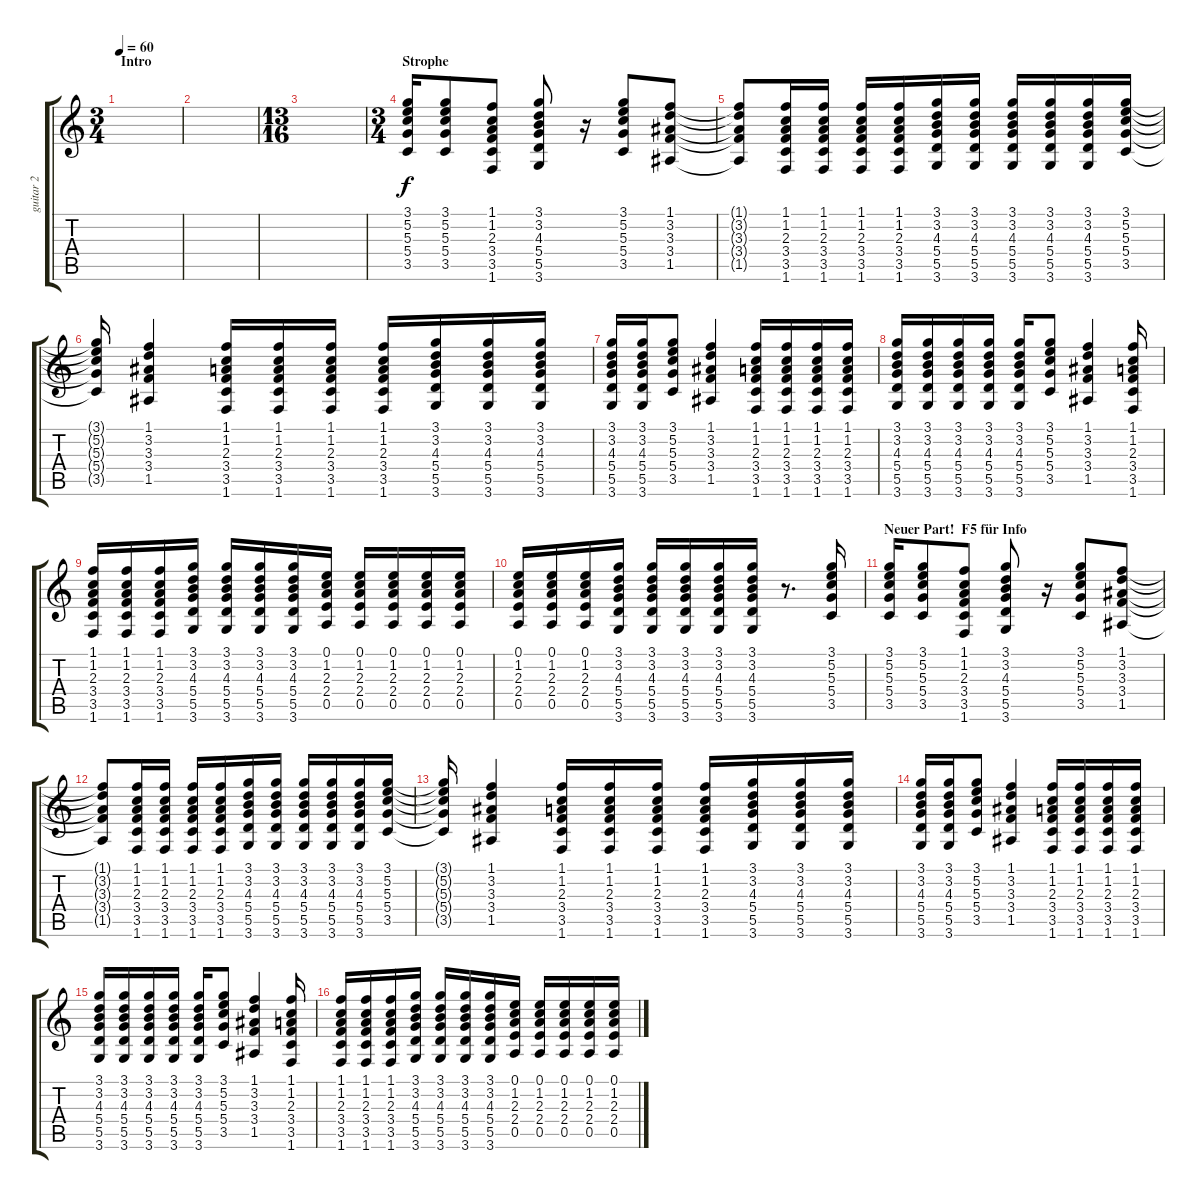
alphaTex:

\track ("guitar 2" "guitar 2") {instrument distortionguitar}
\staff {score tabs}
\tuning (E4 B3 G3 D3 A2 E2) {hide}
\ts (3 4)
\section ("" "Intro")
\tempo 60
\clef g2
\ks c
|
|
\ts (13 16)
|
\ts (3 4)
\section ("" "Strophe")
(3.1 5.2 5.3 5.4 3.5).16 (3.1 5.2 5.3 5.4 3.5).8 (1.1 1.2 2.3 3.4 3.5 1.6).8 (3.1 3.2 4.3 5.4 5.5 3.6).8 r.16 (3.1 5.2 5.3 5.4 3.5).8 (1.1 3.2 3.3 3.4 1.5).8 |
(1.1{t} 3.2{t} 3.3{t} 3.4{t} 1.5{t}).8 (1.1 1.2 2.3 3.4 3.5 1.6).16 (1.1 1.2 2.3 3.4 3.5 1.6).16 (1.1 1.2 2.3 3.4 3.5 1.6).16 (1.1 1.2 2.3 3.4 3.5 1.6).16 (3.1 3.2 4.3 5.4 5.5 3.6).16 (3.1 3.2 4.3 5.4 5.5 3.6).16 (3.1 3.2 4.3 5.4 5.5 3.6).16 (3.1 3.2 4.3 5.4 5.5 3.6).16 (3.1 3.2 4.3 5.4 5.5 3.6).16 (3.1 5.2 5.3 5.4 3.5).16 |
(3.1{t} 5.2{t} 5.3{t} 5.4{t} 3.5{t}).16 (1.1 3.2 3.3 3.4 1.5).4 (1.1 1.2 2.3 3.4 3.5 1.6).16 (1.1 1.2 2.3 3.4 3.5 1.6).16 (1.1 1.2 2.3 3.4 3.5 1.6).16 (1.1 1.2 2.3 3.4 3.5 1.6).16 (3.1 3.2 4.3 5.4 5.5 3.6).16 (3.1 3.2 4.3 5.4 5.5 3.6).16 (3.1 3.2 4.3 5.4 5.5 3.6).16 |
(3.1 3.2 4.3 5.4 5.5 3.6).16 (3.1 3.2 4.3 5.4 5.5 3.6).16 (3.1 5.2 5.3 5.4 3.5).8 (1.1 3.2 3.3 3.4 1.5).4 (1.1 1.2 2.3 3.4 3.5 1.6).16 (1.1 1.2 2.3 3.4 3.5 1.6).16 (1.1 1.2 2.3 3.4 3.5 1.6).16 (1.1 1.2 2.3 3.4 3.5 1.6).16 |
(3.1 3.2 4.3 5.4 5.5 3.6).16 (3.1 3.2 4.3 5.4 5.5 3.6).16 (3.1 3.2 4.3 5.4 5.5 3.6).16 (3.1 3.2 4.3 5.4 5.5 3.6).16 (3.1 3.2 4.3 5.4 5.5 3.6).16 (3.1 5.2 5.3 5.4 3.5).8 (1.1 3.2 3.3 3.4 1.5).4 (1.1 1.2 2.3 3.4 3.5 1.6).16 |
(1.1 1.2 2.3 3.4 3.5 1.6).16 (1.1 1.2 2.3 3.4 3.5 1.6).16 (1.1 1.2 2.3 3.4 3.5 1.6).16 (3.1 3.2 4.3 5.4 5.5 3.6).16 (3.1 3.2 4.3 5.4 5.5 3.6).16 (3.1 3.2 4.3 5.4 5.5 3.6).16 (3.1 3.2 4.3 5.4 5.5 3.6).16 (0.1 1.2 2.3 2.4 0.5).16 (0.1 1.2 2.3 2.4 0.5).16 (0.1 1.2 2.3 2.4 0.5).16 (0.1 1.2 2.3 2.4 0.5).16 (0.1 1.2 2.3 2.4 0.5).16 |
(0.1 1.2 2.3 2.4 0.5).16 (0.1 1.2 2.3 2.4 0.5).16 (0.1 1.2 2.3 2.4 0.5).16 (3.1 3.2 4.3 5.4 5.5 3.6).16 (3.1 3.2 4.3 5.4 5.5 3.6).16 (3.1 3.2 4.3 5.4 5.5 3.6).16 (3.1 3.2 4.3 5.4 5.5 3.6).16 (3.1 3.2 4.3 5.4 5.5 3.6).16 r.8{d} (3.1 5.2 5.3 5.4 3.5).16 |
\section ("" "Neuer Part!  F5 für Info")
(3.1 5.2 5.3 5.4 3.5).16 (3.1 5.2 5.3 5.4 3.5).8 (1.1 1.2 2.3 3.4 3.5 1.6).8 (3.1 3.2 4.3 5.4 5.5 3.6).8 r.16 (3.1 5.2 5.3 5.4 3.5).8 (1.1 3.2 3.3 3.4 1.5).8 |
(1.1{t} 3.2{t} 3.3{t} 3.4{t} 1.5{t}).8 (1.1 1.2 2.3 3.4 3.5 1.6).16 (1.1 1.2 2.3 3.4 3.5 1.6).16 (1.1 1.2 2.3 3.4 3.5 1.6).16 (1.1 1.2 2.3 3.4 3.5 1.6).16 (3.1 3.2 4.3 5.4 5.5 3.6).16 (3.1 3.2 4.3 5.4 5.5 3.6).16 (3.1 3.2 4.3 5.4 5.5 3.6).16 (3.1 3.2 4.3 5.4 5.5 3.6).16 (3.1 3.2 4.3 5.4 5.5 3.6).16 (3.1 5.2 5.3 5.4 3.5).16 |
(3.1{t} 5.2{t} 5.3{t} 5.4{t} 3.5{t}).16 (1.1 3.2 3.3 3.4 1.5).4 (1.1 1.2 2.3 3.4 3.5 1.6).16 (1.1 1.2 2.3 3.4 3.5 1.6).16 (1.1 1.2 2.3 3.4 3.5 1.6).16 (1.1 1.2 2.3 3.4 3.5 1.6).16 (3.1 3.2 4.3 5.4 5.5 3.6).16 (3.1 3.2 4.3 5.4 5.5 3.6).16 (3.1 3.2 4.3 5.4 5.5 3.6).16 |
(3.1 3.2 4.3 5.4 5.5 3.6).16 (3.1 3.2 4.3 5.4 5.5 3.6).16 (3.1 5.2 5.3 5.4 3.5).8 (1.1 3.2 3.3 3.4 1.5).4 (1.1 1.2 2.3 3.4 3.5 1.6).16 (1.1 1.2 2.3 3.4 3.5 1.6).16 (1.1 1.2 2.3 3.4 3.5 1.6).16 (1.1 1.2 2.3 3.4 3.5 1.6).16 |
(3.1 3.2 4.3 5.4 5.5 3.6).16 (3.1 3.2 4.3 5.4 5.5 3.6).16 (3.1 3.2 4.3 5.4 5.5 3.6).16 (3.1 3.2 4.3 5.4 5.5 3.6).16 (3.1 3.2 4.3 5.4 5.5 3.6).16 (3.1 5.2 5.3 5.4 3.5).8 (1.1 3.2 3.3 3.4 1.5).4 (1.1 1.2 2.3 3.4 3.5 1.6).16 |
(1.1 1.2 2.3 3.4 3.5 1.6).16 (1.1 1.2 2.3 3.4 3.5 1.6).16 (1.1 1.2 2.3 3.4 3.5 1.6).16 (3.1 3.2 4.3 5.4 5.5 3.6).16 (3.1 3.2 4.3 5.4 5.5 3.6).16 (3.1 3.2 4.3 5.4 5.5 3.6).16 (3.1 3.2 4.3 5.4 5.5 3.6).16 (0.1 1.2 2.3 2.4 0.5).16 (0.1 1.2 2.3 2.4 0.5).16 (0.1 1.2 2.3 2.4 0.5).16 (0.1 1.2 2.3 2.4 0.5).16 (0.1 1.2 2.3 2.4 0.5).16
